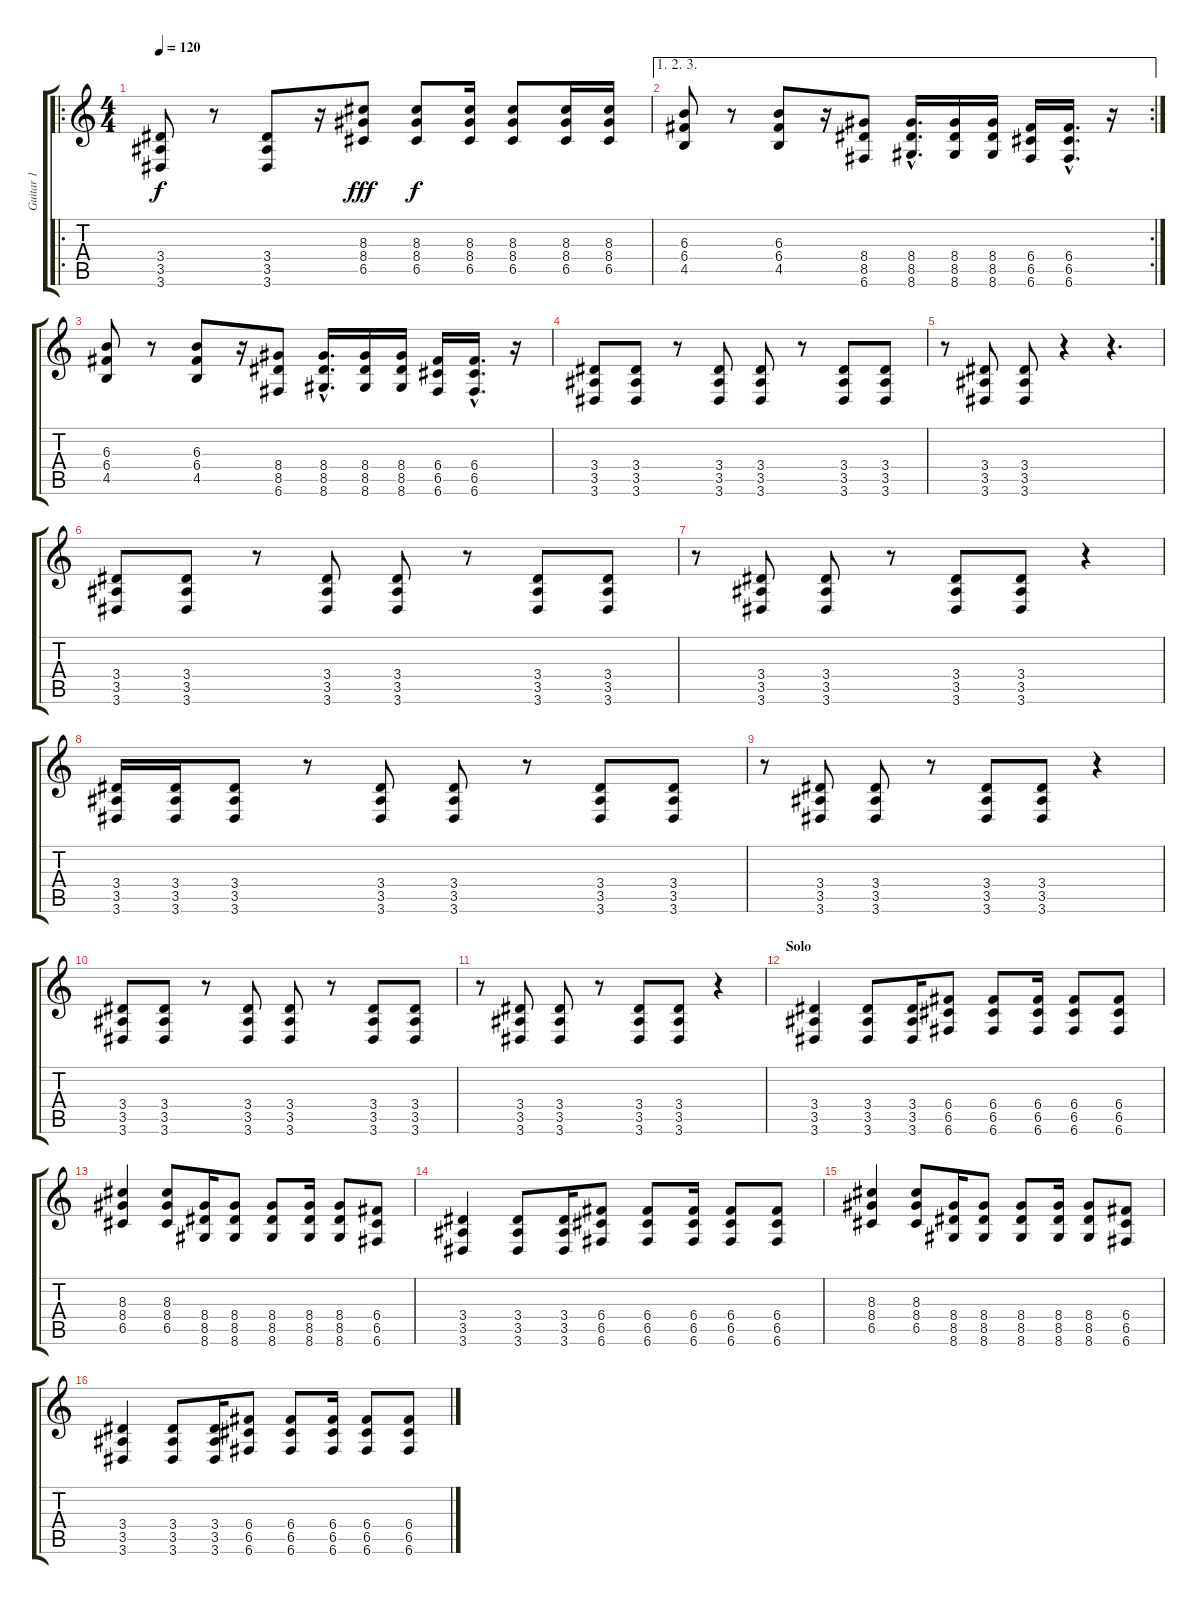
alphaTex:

\track ("Guitar 1" "Guitar 1") {instrument overdrivenguitar}
\staff {score tabs}
\tuning (D4 A3 F3 C3 G2 C2) {hide}
\ro
\ts (4 4)
\tempo 120
\clef g2
\ks c
(3.4 3.5 3.6).8{dy f} r.8 (3.4 3.5 3.6).8 r.16 (8.3 8.4 6.5).8{dy fff} (8.3 8.4 6.5).8{dy f} (8.3 8.4 6.5).16 (8.3 8.4 6.5).8 (8.3 8.4 6.5).16 (8.3 8.4 6.5).16 |
\ae (1 2 3)
\rc 2
(6.3 6.4 4.5).8 r.8 (6.3 6.4 4.5).8 r.16 (8.4 8.5 6.6).8 (8.4{hac} 8.5{hac} 8.6{hac}).16{d} (8.4 8.5 8.6).16 (8.4 8.5 8.6).16 (6.4 6.5 6.6).16 (6.4{hac} 6.5{hac} 6.6{hac}).16{d} r.16 |
(6.3 6.4 4.5).8 r.8 (6.3 6.4 4.5).8 r.16 (8.4 8.5 6.6).8 (8.4{hac} 8.5{hac} 8.6{hac}).16{d} (8.4 8.5 8.6).16 (8.4 8.5 8.6).16 (6.4 6.5 6.6).16 (6.4{hac} 6.5{hac} 6.6{hac}).16{d} r.16 |
(3.4 3.5 3.6).8 (3.4 3.5 3.6).8 r.8 (3.4 3.5 3.6).8 (3.4 3.5 3.6).8 r.8 (3.4 3.5 3.6).8 (3.4 3.5 3.6).8 |
r.8 (3.4 3.5 3.6).8 (3.4 3.5 3.6).8 r.4 r.4{d} |
(3.4 3.5 3.6).8 (3.4 3.5 3.6).8 r.8 (3.4 3.5 3.6).8 (3.4 3.5 3.6).8 r.8 (3.4 3.5 3.6).8 (3.4 3.5 3.6).8 |
r.8 (3.4 3.5 3.6).8 (3.4 3.5 3.6).8 r.8 (3.4 3.5 3.6).8 (3.4 3.5 3.6).8 r.4 |
(3.4 3.5 3.6).16 (3.4 3.5 3.6).16 (3.4 3.5 3.6).8 r.8 (3.4 3.5 3.6).8 (3.4 3.5 3.6).8 r.8 (3.4 3.5 3.6).8 (3.4 3.5 3.6).8 |
r.8 (3.4 3.5 3.6).8 (3.4 3.5 3.6).8 r.8 (3.4 3.5 3.6).8 (3.4 3.5 3.6).8 r.4 |
(3.4 3.5 3.6).8 (3.4 3.5 3.6).8 r.8 (3.4 3.5 3.6).8 (3.4 3.5 3.6).8 r.8 (3.4 3.5 3.6).8 (3.4 3.5 3.6).8 |
r.8 (3.4 3.5 3.6).8 (3.4 3.5 3.6).8 r.8 (3.4 3.5 3.6).8 (3.4 3.5 3.6).8 r.4 |
\section ("" "Solo")
(3.4 3.5 3.6).4{volume 9} (3.4 3.5 3.6).8 (3.4 3.5 3.6).16 (6.4 6.5 6.6).8 (6.4 6.5 6.6).8 (6.4 6.5 6.6).16 (6.4 6.5 6.6).8 (6.4 6.5 6.6).8 |
(8.3 8.4 6.5).4 (8.3 8.4 6.5).8 (8.4 8.5 8.6).16 (8.4 8.5 8.6).8 (8.4 8.5 8.6).8 (8.4 8.5 8.6).16 (8.4 8.5 8.6).8 (6.4 6.5 6.6).8 |
(3.4 3.5 3.6).4 (3.4 3.5 3.6).8 (3.4 3.5 3.6).16 (6.4 6.5 6.6).8 (6.4 6.5 6.6).8 (6.4 6.5 6.6).16 (6.4 6.5 6.6).8 (6.4 6.5 6.6).8 |
(8.3 8.4 6.5).4 (8.3 8.4 6.5).8 (8.4 8.5 8.6).16 (8.4 8.5 8.6).8 (8.4 8.5 8.6).8 (8.4 8.5 8.6).16 (8.4 8.5 8.6).8 (6.4 6.5 6.6).8 |
(3.4 3.5 3.6).4 (3.4 3.5 3.6).8 (3.4 3.5 3.6).16 (6.4 6.5 6.6).8 (6.4 6.5 6.6).8 (6.4 6.5 6.6).16 (6.4 6.5 6.6).8 (6.4 6.5 6.6).8
